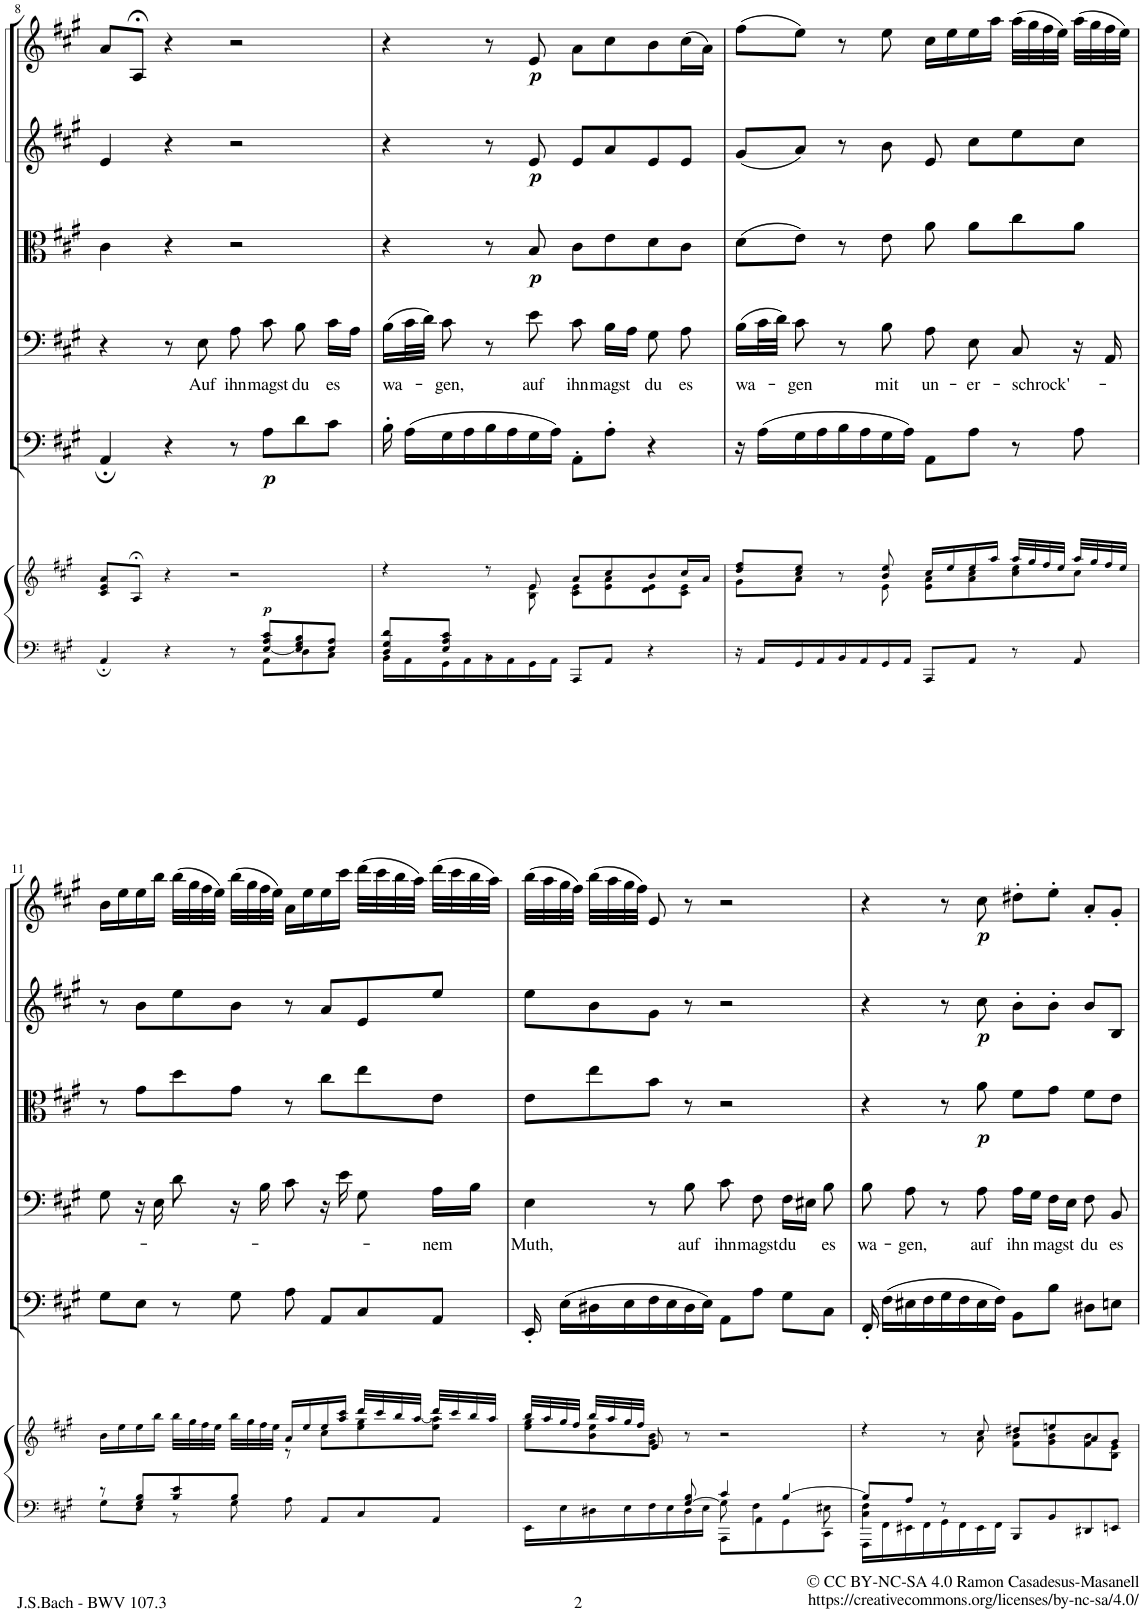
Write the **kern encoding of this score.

**kern	**kern	**dynam	**kern	**dynam	**kern	**text	**kern	**dynam	**kern	**dynam	**kern	**dynam
*part6	*part6	*part6	*part5	*part5	*part4	*part4	*part3	*part3	*part2	*part2	*part1	*part1
*staff7	*staff6	*staff6/7	*staff5	*staff5	*staff4	*staff4	*staff3	*staff3	*staff2	*staff2	*staff1	*staff1
*I"Piano reduction	*	*	*I"Organo e Continuo	*	*I"Basso	*	*I"Viola	*	*I"Violino II	*	*I"Violino I	*
*I'Pno	*	*	*	*	*	*	*I'Vla	*	*I'Vln	*	*I'Vln	*
!!LO:PB:g=z
*clefF4	*clefG2	*	*clefF4	*	*clefF4	*	*clefC3	*	*clefG2	*	*clefG2	*
*k[f#c#g#]	*k[f#c#g#]	*	*k[f#c#g#]	*	*k[f#c#g#]	*	*k[f#c#g#]	*	*k[f#c#g#]	*	*k[f#c#g#]	*
*M4/4	*M4/4	*	*M4/4	*	*M4/4	*	*M4/4	*	*M4/4	*	*M4/4	*
*met(c)	*met(c)	*	*met(c)	*	*met(c)	*	*met(c)	*	*met(c)	*	*met(c)	*
=8	=8	=8	=8	=8	=8	=8	=8	=8	=8	=8	=8	=8
*^	*^	*	*	*	*	*	*	*	*	*	*	*
*	*	*	*^	*	*	*	*	*	*	*	*	*	*	*
4ryy	4AA/	8a/L	4c#/; 4e/;	2ryy	.	4AA;/	.	4r	.	4c#\	.	4e/	.	8a/L	.
.	.	8A;</J	.	.	.	.	.	.	.	.	.	.	.	8A;</J	.
4r	4ryy	4r	2.ryy	.	.	4r	.	8r	.	4r	.	4r	.	4r	.
!	!	!	!	!	!	!	!	!	!LO:LY:b	!	!	!	!	!	!
.	.	.	.	.	.	.	.	8E\	Auf	.	.	.	.	.	.
!	!	!	!	!	!	!	!	!	!LO:LY:b	!	!	!	!	!	!
8r	8ryy	2r	.	8ryy	.	8r	.	8A\	ihn	2r	.	2r	.	2r	.
!	!	!	!	!	!LO:DY:b	!	!LO:DY:b	!	!LO:LY:b	!	!	!	!	!	!
[<8E/ 8A/ 8c#/L	8AA\L	.	.	4.ryy	p	8A\L	p	8c#\	magst	.	.	.	.	.	.
!	!	!	!	!	!	!	!	!	!LO:LY:b	!	!	!	!	!	!
8E/] 8G#/ 8B/	8D\	.	.	.	.	8d\	.	8B\	du	.	.	.	.	.	.
!	!	!	!	!	!	!	!	!	!LO:LY:b	!	!	!	!	!	!
8E/ 8A/J	8C#\J	.	.	.	.	8c#\J	.	16c#\LL	es	.	.	.	.	.	.
.	.	.	.	.	.	.	.	16A\JJ	.	.	.	.	.	.	.
=9	=9	=9	=9	=9	=9	=9	=9	=9	=9	=9	=9	=9	=9	=9	=9
!	!	!	!	!	!	!	!	!	!LO:LY:b	!	!	!	!	!	!
*	*	*	*v	*v	*	*	*	*	*	*	*	*	*	*	*
8D/ 8G#/ 8d/L	16BB\LL	4r	4ryy	.	16B'\	.	(16B\LL	wa-	4r	.	4r	.	4r	.
.	16AA\	.	.	.	(16A\LL	.	32c#\L	.	.	.	.	.	.	.
.	.	.	.	.	.	.	32d\JJJ)	.	.	.	.	.	.	.
!	!	!	!	!	!	!	!	!LO:LY:b	!	!	!	!	!	!
8E/ 8A/ 8c#/J	16GG#\	.	.	.	16G#\	.	8c#\	-gen,	.	.	.	.	.	.
.	16AA\	.	.	.	16A\	.	.	.	.	.	.	.	.	.
2.ryy	16BB\	8r	8r	.	16B\	.	8r	.	8r	.	8r	.	8r	.
.	16AA\	.	.	.	16A\	.	.	.	.	.	.	.	.	.
!	!	!	!	!	!	!	!	!LO:LY:b	!	!LO:DY:b	!	!LO:DY:b	!	!LO:DY:b
.	16GG#\	8e/	8B\ 8e\	.	16G#\	.	8e\	auf	8B/	p	8e/	p	8e/	p
.	16AA\JJ	.	.	.	16A\JJ)	.	.	.	.	.	.	.	.	.
!	!	!	!	!	!	!	!	!LO:LY:b	!	!	!	!	!	!
.	8AAA/L	8a/L	8c#\ 8e\L	.	8AA'\L	.	8c#\	ihn	8c#\L	.	8e/L	.	8a\L	.
!	!	!	!	!	!	!	!	!LO:LY:b	!	!	!	!	!	!
.	8AA/J	8cc#/	8e\ 8a\	.	8A'\J	.	16B\LL	magst	8e\	.	8a/	.	8cc#\	.
.	.	.	.	.	.	.	16A\JJ	.	.	.	.	.	.	.
!	!	!	!	!	!	!	!	!LO:LY:b	!	!	!	!	!	!
.	4r	8b/	8d\ 8e\	.	4r	.	8G#\	du	8d\	.	8e/	.	8b\	.
!	!	!	!	!	!	!	!	!LO:LY:b	!	!	!	!	!	!
.	.	16cc#/L	8c#\ 8e\J	.	.	.	8A\	es	8c#\J	.	8e/J	.	(16cc#\L	.
.	.	16a/JJ	.	.	.	.	.	.	.	.	.	.	16a\JJ)	.
*v	*v	*	*	*	*	*	*	*	*	*	*	*	*	*
=10	=10	=10	=10	=10	=10	=10	=10	=10	=10	=10	=10	=10	=10
!	!	!	!	!	!	!	!LO:LY:b	!	!	!	!	!	!
16r	8dd/ 8ff#/L	8g#\L	.	16r	.	(16B\LL	wa-	(8d\L	.	(8g#/L	.	(8ff#\L	.
16AA/LL	.	.	.	(16A\LL	.	32c#\L	.	.	.	.	.	.	.
.	.	.	.	.	.	32d\JJJ)	.	.	.	.	.	.	.
!	!	!	!	!	!	!	!LO:LY:b	!	!	!	!	!	!
16GG#/	8cc#/ 8ee/J	8a\J	.	16G#\	.	8c#\	-gen	8e\J)	.	8a/J)	.	8ee\J)	.
16AA/	.	.	.	16A\	.	.	.	.	.	.	.	.	.
16BB/	8r	8ryy	.	16B\	.	8r	.	8r	.	8r	.	8r	.
16AA/	.	.	.	16A\	.	.	.	.	.	.	.	.	.
!	!	!	!	!	!	!	!LO:LY:b	!	!	!	!	!	!
16GG#/	8b/ 8ee/	8e\	.	16G#\	.	8B\	mit	8e\	.	8b\	.	8ee\	.
16AA/JJ	.	.	.	16A\JJ)	.	.	.	.	.	.	.	.	.
!	!	!	!	!	!	!	!LO:LY:b	!	!	!	!	!	!
8AAA/L	16cc#/LL	8e\ 8a\L	.	8AA\L	.	8A\	un-	8a\	.	8e/	.	16cc#\LL	.
.	16ee/	.	.	.	.	.	.	.	.	.	.	16ee\	.
!	!	!	!	!	!	!	!LO:LY:b	!	!	!	!	!	!
8AA/J	16ee/	8a\ 8cc#\	.	8A\J	.	8E\	-er-	8a\L	.	8cc#\L	.	16ee\	.
.	16aa/JJ	.	.	.	.	.	.	.	.	.	.	16aa\JJ	.
!	!	!	!	!	!	!	!LO:LY:b	!	!	!	!	!	!
8r	32aa/LLL	8cc#\ 8ee\	.	8r	.	8C#/	-schrock'-	8cc#\	.	8ee\	.	(32aa\LLL	.
.	32gg#/	.	.	.	.	.	.	.	.	.	.	32gg#\	.
.	32ff#/	.	.	.	.	.	.	.	.	.	.	32ff#\	.
.	32ee/JJJ	.	.	.	.	.	.	.	.	.	.	32ee\JJJ)	.
8AA/	32aa/LLL	8cc#\J	.	8A\	.	16r	.	8a\J	.	8cc#\J	.	(32aa\LLL	.
.	32gg#/	.	.	.	.	.	.	.	.	.	.	32gg#\	.
.	32ff#/	.	.	.	.	16AA/	.	.	.	.	.	32ff#\	.
.	32ee/JJJ	.	.	.	.	.	.	.	.	.	.	32ee\JJJ)	.
!!LO:LB:g=z
=11	=11	=11	=11	=11	=11	=11	=11	=11	=11	=11	=11	=11	=11
*^	*	*	*	*	*	*	*	*	*	*	*	*	*
8r	8G#\L	16b\LL	2ryy	.	8G#\L	.	8G#\	.	8r	.	8r	.	16b\LL	.
.	.	16ee\	.	.	.	.	.	.	.	.	.	.	16ee\	.
8G#/ 8B/L	8E\J	16ee\	.	.	8E\J	.	16r	.	8g#\L	.	8b\L	.	16ee\	.
.	.	16bb\JJ	.	.	.	.	16E\	.	.	.	.	.	16bb\JJ	.
8B/ 8e/	8r	32bb\LLL	.	.	8r	.	8d\	.	8dd\	.	8ee\	.	(32bb\LLL	.
.	.	32gg#\	.	.	.	.	.	.	.	.	.	.	32gg#\	.
.	.	32ff#\	.	.	.	.	.	.	.	.	.	.	32ff#\	.
.	.	32ee\JJJ	.	.	.	.	.	.	.	.	.	.	32ee\JJJ)	.
8B/J	8G#\	32bb\LLL	.	.	8G#\	.	16r	.	8g#\J	.	8b\J	.	(32bb\LLL	.
.	.	32gg#\	.	.	.	.	.	.	.	.	.	.	32gg#\	.
.	.	32ff#\	.	.	.	.	16B\	.	.	.	.	.	32ff#\	.
.	.	32ee\JJJ	.	.	.	.	.	.	.	.	.	.	32ee\JJJ)	.
2ryy	8A\	16a/LL	8r	.	8A\	.	8c#\	.	8r	.	8r	.	16a\LL	.
.	.	16ee/	.	.	.	.	.	.	.	.	.	.	16ee\	.
.	8AA/L	16ee/	8cc#\L	.	8AA/L	.	16r	.	8cc#\L	.	8a/L	.	16ee\	.
.	.	16aa/ 16ccc#/JJ	.	.	.	.	16e\	.	.	.	.	.	16ccc#\JJ	.
.	8C#/	32ddd/LLL	8ee\ 8gg#\	.	8C#/	.	8G#\	.	8ee\	.	8e/	.	(32ddd\LLL	.
.	.	32ccc#/	.	.	.	.	.	.	.	.	.	.	32ccc#\	.
.	.	32bb/	.	.	.	.	.	.	.	.	.	.	32bb\	.
.	.	[<32aa/JJJ	.	.	.	.	.	.	.	.	.	.	32aa\JJJ)	.
!	!	!	!	!	!	!	!	!LO:LY:b	!	!	!	!	!	!
.	8AA/J	32ddd/LLL	8ee\ 8aa\]J	.	8AA/J	.	16A\LL	-nem	8e\J	.	8ee/J	.	(32ddd\LLL	.
.	.	32ccc#/	.	.	.	.	.	.	.	.	.	.	32ccc#\	.
.	.	32bb/	.	.	.	.	16B\JJ	.	.	.	.	.	32bb\	.
.	.	32aa/JJJ	.	.	.	.	.	.	.	.	.	.	32aa\JJJ)	.
=12	=12	=12	=12	=12	=12	=12	=12	=12	=12	=12	=12	=12	=12	=12
*	*^	*	*	*	*	*	*	*	*	*	*	*	*	*
!	!	!	!	!	!	!	!	!	!LO:LY:b	!	!	!	!	!	!
4.ryy	16EE\LL	2ryy	32bb/LLL	8ee\ 8gg#\L	.	16EE'/	.	4E\	Muth,	8e\L	.	8ee\L	.	(32bb\LLL	.
.	.	.	32aa/	.	.	.	.	.	.	.	.	.	.	32aa\	.
.	16E\	.	32gg#/	.	.	(16E\LL	.	.	.	.	.	.	.	32gg#\	.
.	.	.	32ff#/JJJ	.	.	.	.	.	.	.	.	.	.	32ff#\JJJ)	.
.	16D#X\	.	32bb/LLL	8b\ 8ee\	.	16D#X\	.	.	.	8ee\	.	8b\	.	(32bb\LLL	.
.	.	.	32aa/	.	.	.	.	.	.	.	.	.	.	32aa\	.
.	16E\	.	32gg#/	.	.	16E\	.	.	.	.	.	.	.	32gg#\	.
.	.	.	32ff#/JJJ	.	.	.	.	.	.	.	.	.	.	32ff#\JJJ)	.
.	16F#\	.	8e/	8g#\ 8b\J	.	16F#\	.	8r	.	8b\J	.	8g#\J	.	8e/	.
.	16E\	.	.	.	.	16E\	.	.	.	.	.	.	.	.	.
!	!	!	!	!	!	!	!	!	!LO:LY:b	!	!	!	!	!	!
[8G#/ 8B/	16D#\	.	8r	8ryy	.	16D#\	.	8B\	auf	8r	.	8r	.	8r	.
.	16E\JJ	.	.	.	.	16E\JJ)	.	.	.	.	.	.	.	.	.
!	!	!	!	!	!	!	!	!	!LO:LY:b	!	!	!	!	!	!
4c#/	8AAA\L	8G#\]	2r	2ryy	.	8AA\L	.	8c#\	ihn	2r	.	2r	.	2r	.
!	!	!	!	!	!	!	!	!	!LO:LY:b	!	!	!	!	!	!
.	8AA\	4F#\	.	.	.	8A\J	.	8F#\	magst	.	.	.	.	.	.
!	!	!	!	!	!	!	!	!	!LO:LY:b	!	!	!	!	!	!
[4B/	8GG#\	.	.	.	.	8G#\L	.	16F#\LL	du	.	.	.	.	.	.
.	.	.	.	.	.	.	.	16E#X\JJ	.	.	.	.	.	.	.
!	!	!	!	!	!	!	!	!	!LO:LY:b	!	!	!	!	!	!
.	8CC#\J	8E#X\	.	.	.	8C#\J	.	8B\	es	.	.	.	.	.	.
=13	=13	=13	=13	=13	=13	=13	=13	=13	=13	=13	=13	=13	=13	=13	=13
!	!	!	!	!	!	!	!	!	!LO:LY:b	!	!	!	!	!	!
8B/L]	4C#\ 4F#\	16FFF#\LL	4r	4ryy	.	16FF#'/	.	8B\	wa-	4r	.	4r	.	4r	.
.	.	16FF#\	.	.	.	(16F#\LL	.	.	.	.	.	.	.	.	.
!	!	!	!	!	!	!	!	!	!LO:LY:b	!	!	!	!	!	!
8A/J	.	16EE#X\	.	.	.	16E#X\	.	8A\	-gen,	.	.	.	.	.	.
.	.	16FF#\	.	.	.	16F#\	.	.	.	.	.	.	.	.	.
2.ryy	8r	16GG#\	8r	8ryy	.	16G#\	.	8r	.	8r	.	8r	.	8r	.
.	.	16FF#\	.	.	.	16F#\	.	.	.	.	.	.	.	.	.
!	!	!	!	!	!	!	!	!	!LO:LY:b	!	!LO:DY:b	!	!LO:DY:b	!	!LO:DY:b
.	8ryy	16EE#\	8cc#/	8a\	.	16E#\	.	8A\	auf	8a\	p	8cc#\	p	8cc#\	p
.	.	16FF#\JJ	.	.	.	16F#\JJ)	.	.	.	.	.	.	.	.	.
!	!	!	!	!	!	!	!	!	!LO:LY:b	!	!	!	!	!	!
.	8BBB/L	2ryy	8dd#X/L	8f#\ 8b\L	.	8BB\L	.	16A\LL	ihn	8f#\L	.	8b'\L	.	8dd#X'\L	.
.	.	.	.	.	.	.	.	16G#\JJ	.	.	.	.	.	.	.
!	!	!	!	!	!	!	!	!	!LO:LY:b	!	!	!	!	!	!
.	8BB/	.	8een/	8g#\ 8b\	.	8B\J	.	16F#\LL	magst	8g#\J	.	8b'\J	.	8ee'\J	.
.	.	.	.	.	.	.	.	16E\JJ	.	.	.	.	.	.	.
!	!	!	!	!	!	!	!	!	!LO:LY:b	!	!	!	!	!	!
.	8DD#X/	.	8a/	8f#\ 8b\	.	8D#X\L	.	8F#\	du	8f#\L	.	8b/L	.	8a'/L	.
!	!	!	!	!	!	!	!	!	!LO:LY:b	!	!	!	!	!	!
.	8EEn/J	.	8g#/J	8B\ 8e\J	.	8En\J	.	8BB/	es	8e\J	.	8B/J	.	8g#'/J	.
*v	*v	*v	*	*	*	*	*	*	*	*	*	*	*	*	*
*	*v	*v	*	*	*	*	*	*	*	*	*	*	*
=	=	=	=	=	=	=	=	=	=	=	=	=
*-	*-	*-	*-	*-	*-	*-	*-	*-	*-	*-	*-	*-
